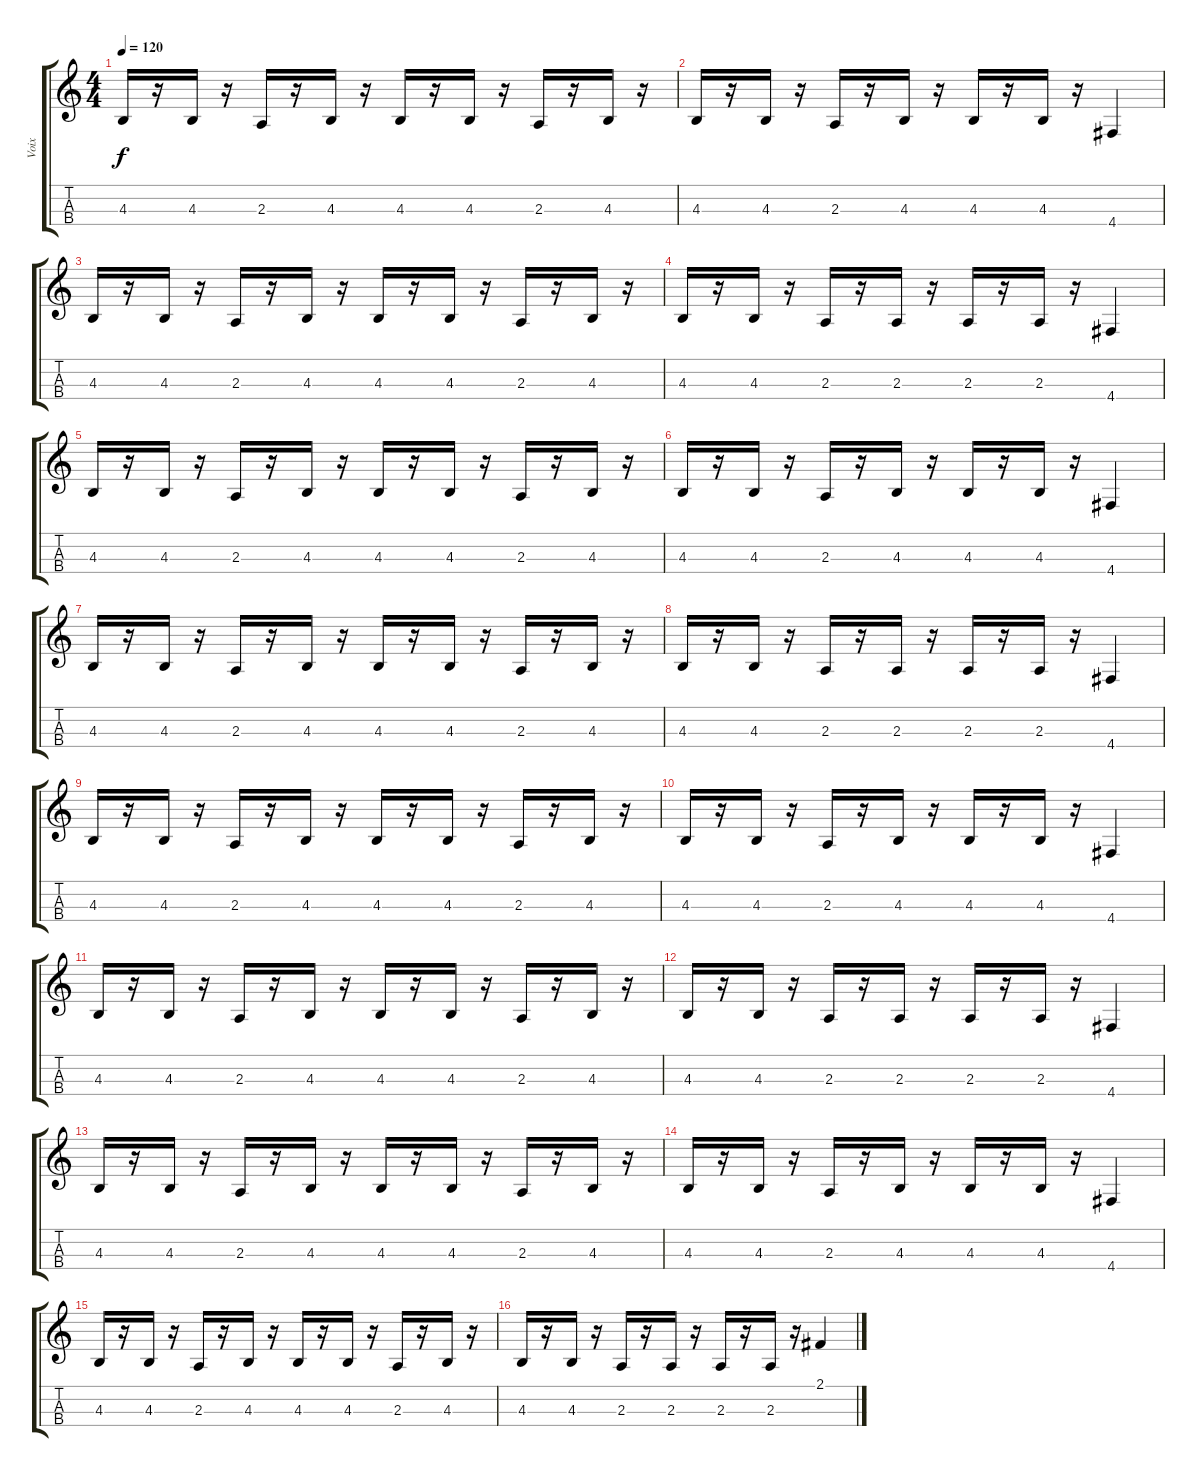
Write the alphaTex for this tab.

\track ("Voix" "Voix") {instrument englishhorn}
\staff {score tabs}
\tuning (E4 B3 G3 D3) {hide}
\ts (4 4)
\tempo 120
\clef g2
\ks c
4.3.16{dy f balance 0} r.16 4.3.16{balance 16} r.16 2.3.16{balance 0} r.16 4.3.16{balance 16} r.16 4.3.16{balance 0} r.16 4.3.16{balance 16} r.16 2.3.16{balance 0} r.16 4.3.16{balance 16} r.16 |
4.3.16{balance 0} r.16 4.3.16{balance 16} r.16 2.3.16{balance 0} r.16 4.3.16{balance 16} r.16 4.3.16{balance 0} r.16 4.3.16{balance 16} r.16 4.4.4{balance 4} |
4.3.16{balance 0} r.16 4.3.16{balance 16} r.16 2.3.16{balance 0} r.16 4.3.16{balance 16} r.16 4.3.16{balance 0} r.16 4.3.16{balance 16} r.16 2.3.16{balance 0} r.16 4.3.16{balance 16} r.16 |
4.3.16{balance 0} r.16 4.3.16{balance 16} r.16 2.3.16{balance 4} r.16 2.3.16 r.16 2.3.16 r.16 2.3.16 r.16 4.4.4 |
4.3.16{balance 0} r.16 4.3.16{balance 16} r.16 2.3.16{balance 0} r.16 4.3.16{balance 16} r.16 4.3.16{balance 0} r.16 4.3.16{balance 16} r.16 2.3.16{balance 0} r.16 4.3.16{balance 16} r.16 |
4.3.16{balance 0} r.16 4.3.16{balance 16} r.16 2.3.16{balance 0} r.16 4.3.16{balance 16} r.16 4.3.16{balance 0} r.16 4.3.16{balance 16} r.16 4.4.4{balance 4} |
4.3.16{balance 0} r.16 4.3.16{balance 16} r.16 2.3.16{balance 0} r.16 4.3.16{balance 16} r.16 4.3.16{balance 0} r.16 4.3.16{balance 16} r.16 2.3.16{balance 0} r.16 4.3.16{balance 16} r.16 |
4.3.16{balance 0} r.16 4.3.16{balance 16} r.16 2.3.16{balance 4} r.16 2.3.16 r.16 2.3.16 r.16 2.3.16 r.16 4.4.4 |
4.3.16{balance 0} r.16 4.3.16{balance 16} r.16 2.3.16{balance 0} r.16 4.3.16{balance 16} r.16 4.3.16{balance 0} r.16 4.3.16{balance 16} r.16 2.3.16{balance 0} r.16 4.3.16{balance 16} r.16 |
4.3.16{balance 0} r.16 4.3.16{balance 16} r.16 2.3.16{balance 0} r.16 4.3.16{balance 16} r.16 4.3.16{balance 0} r.16 4.3.16{balance 16} r.16 4.4.4{balance 4} |
4.3.16{balance 0} r.16 4.3.16{balance 16} r.16 2.3.16{balance 0} r.16 4.3.16{balance 16} r.16 4.3.16{balance 0} r.16 4.3.16{balance 16} r.16 2.3.16{balance 0} r.16 4.3.16{balance 16} r.16 |
4.3.16{balance 0} r.16 4.3.16{balance 16} r.16 2.3.16{balance 4} r.16 2.3.16 r.16 2.3.16 r.16 2.3.16 r.16 4.4.4 |
4.3.16{balance 0} r.16 4.3.16{balance 16} r.16 2.3.16{balance 0} r.16 4.3.16{balance 16} r.16 4.3.16{balance 0} r.16 4.3.16{balance 16} r.16 2.3.16{balance 0} r.16 4.3.16{balance 16} r.16 |
4.3.16{balance 0} r.16 4.3.16{balance 16} r.16 2.3.16{balance 0} r.16 4.3.16{balance 16} r.16 4.3.16{balance 0} r.16 4.3.16{balance 16} r.16 4.4.4{balance 4} |
4.3.16{balance 0} r.16 4.3.16{balance 16} r.16 2.3.16{balance 0} r.16 4.3.16{balance 16} r.16 4.3.16{balance 0} r.16 4.3.16{balance 16} r.16 2.3.16{balance 0} r.16 4.3.16{balance 16} r.16 |
4.3.16{balance 0} r.16 4.3.16{balance 16} r.16 2.3.16{balance 4} r.16 2.3.16 r.16 2.3.16 r.16 2.3.16 r.16 2.1.4
